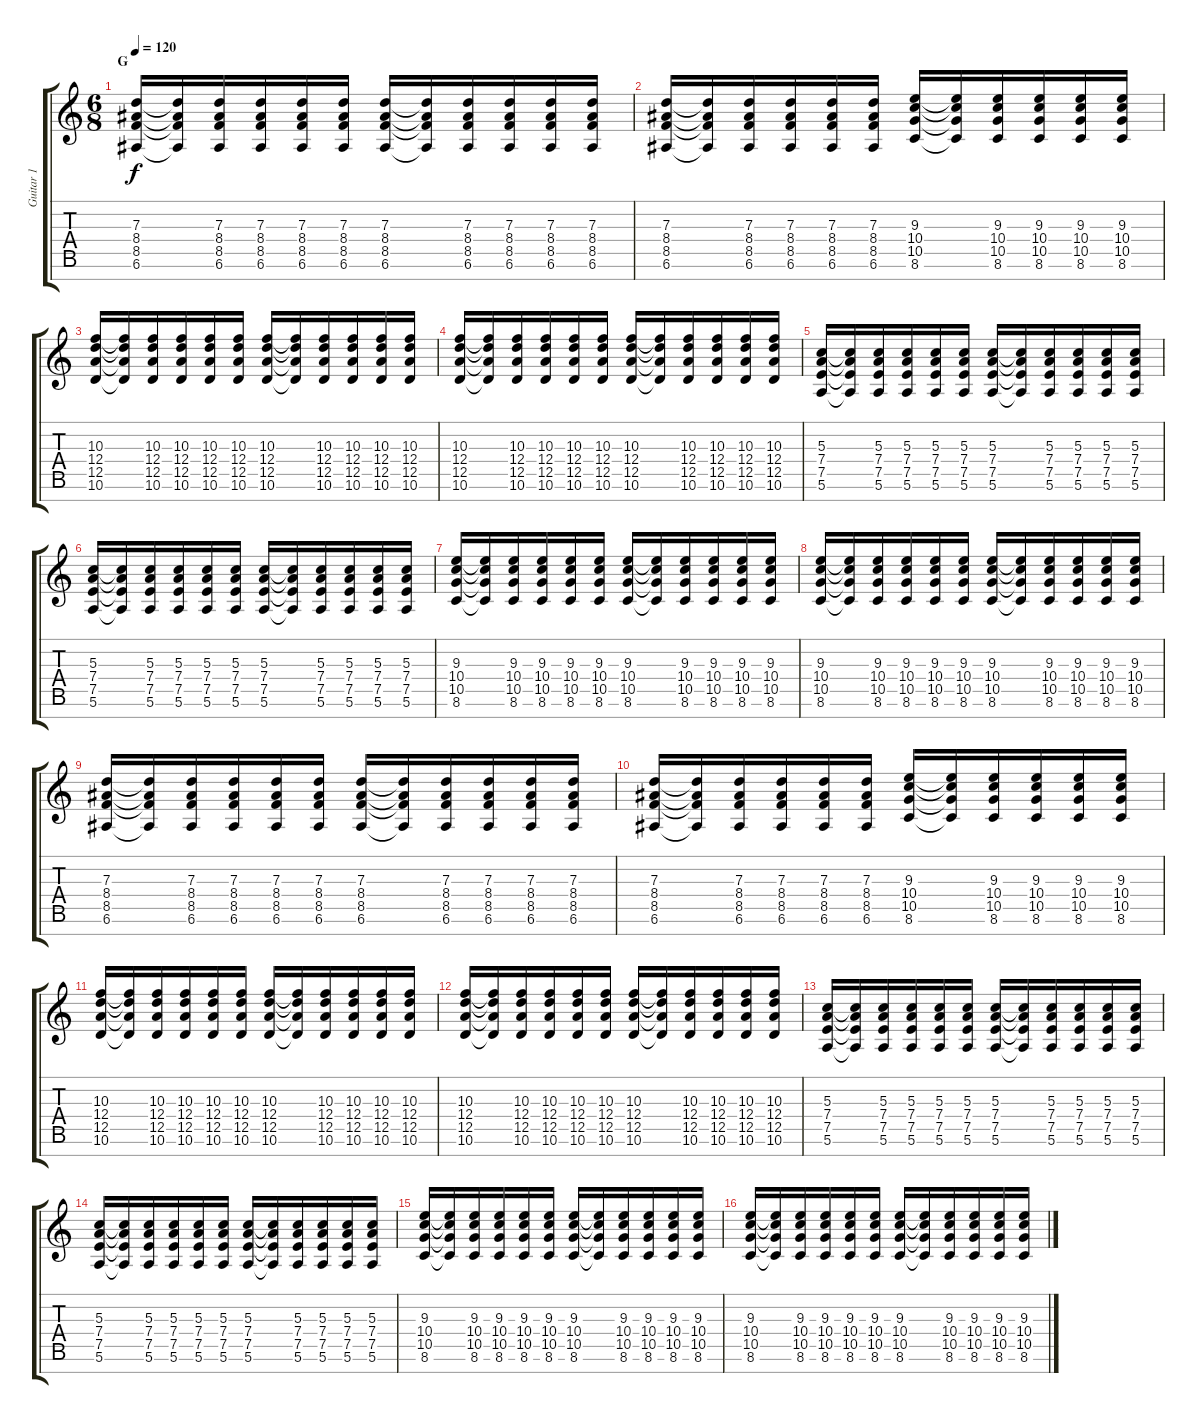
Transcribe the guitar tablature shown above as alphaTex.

\track ("Guitar 1" "Guitar 1") {instrument electricguitarjazz}
\staff {score tabs}
\tuning (E4 B3 G3 D3 A2 E2 B1) {hide}
\ts (6 8)
\section ("" "G")
\tempo 120
\clef g2
\ks c
(7.3 8.4 8.5 6.6).16{dy f instrument electricguitarjazz} (7.3{t} 8.4{t} 8.5{t} 6.6{t}).16 (7.3 8.4 8.5 6.6).16 (7.3 8.4 8.5 6.6).16 (7.3 8.4 8.5 6.6).16 (7.3 8.4 8.5 6.6).16 (7.3 8.4 8.5 6.6).16 (7.3{t} 8.4{t} 8.5{t} 6.6{t}).16 (7.3 8.4 8.5 6.6).16 (7.3 8.4 8.5 6.6).16 (7.3 8.4 8.5 6.6).16 (7.3 8.4 8.5 6.6).16 |
(7.3 8.4 8.5 6.6).16 (7.3{t} 8.4{t} 8.5{t} 6.6{t}).16 (7.3 8.4 8.5 6.6).16 (7.3 8.4 8.5 6.6).16 (7.3 8.4 8.5 6.6).16 (7.3 8.4 8.5 6.6).16 (9.3 10.4 10.5 8.6).16 (9.3{t} 10.4{t} 10.5{t} 8.6{t}).16 (9.3 10.4 10.5 8.6).16 (9.3 10.4 10.5 8.6).16 (9.3 10.4 10.5 8.6).16 (9.3 10.4 10.5 8.6).16 |
(10.3 12.4 12.5 10.6).16 (10.3{t} 12.4{t} 12.5{t} 10.6{t}).16 (10.3 12.4 12.5 10.6).16 (10.3 12.4 12.5 10.6).16 (10.3 12.4 12.5 10.6).16 (10.3 12.4 12.5 10.6).16 (10.3 12.4 12.5 10.6).16 (10.3{t} 12.4{t} 12.5{t} 10.6{t}).16 (10.3 12.4 12.5 10.6).16 (10.3 12.4 12.5 10.6).16 (10.3 12.4 12.5 10.6).16 (10.3 12.4 12.5 10.6).16 |
(10.3 12.4 12.5 10.6).16 (10.3{t} 12.4{t} 12.5{t} 10.6{t}).16 (10.3 12.4 12.5 10.6).16 (10.3 12.4 12.5 10.6).16 (10.3 12.4 12.5 10.6).16 (10.3 12.4 12.5 10.6).16 (10.3 12.4 12.5 10.6).16 (10.3{t} 12.4{t} 12.5{t} 10.6{t}).16 (10.3 12.4 12.5 10.6).16 (10.3 12.4 12.5 10.6).16 (10.3 12.4 12.5 10.6).16 (10.3 12.4 12.5 10.6).16 |
(5.3 7.4 7.5 5.6).16 (5.3{t} 7.4{t} 7.5{t} 5.6{t}).16 (5.3 7.4 7.5 5.6).16 (5.3 7.4 7.5 5.6).16 (5.3 7.4 7.5 5.6).16 (5.3 7.4 7.5 5.6).16 (5.3 7.4 7.5 5.6).16 (5.3{t} 7.4{t} 7.5{t} 5.6{t}).16 (5.3 7.4 7.5 5.6).16 (5.3 7.4 7.5 5.6).16 (5.3 7.4 7.5 5.6).16 (5.3 7.4 7.5 5.6).16 |
(5.3 7.4 7.5 5.6).16 (5.3{t} 7.4{t} 7.5{t} 5.6{t}).16 (5.3 7.4 7.5 5.6).16 (5.3 7.4 7.5 5.6).16 (5.3 7.4 7.5 5.6).16 (5.3 7.4 7.5 5.6).16 (5.3 7.4 7.5 5.6).16 (5.3{t} 7.4{t} 7.5{t} 5.6{t}).16 (5.3 7.4 7.5 5.6).16 (5.3 7.4 7.5 5.6).16 (5.3 7.4 7.5 5.6).16 (5.3 7.4 7.5 5.6).16 |
(9.3 10.4 10.5 8.6).16 (9.3{t} 10.4{t} 10.5{t} 8.6{t}).16 (9.3 10.4 10.5 8.6).16 (9.3 10.4 10.5 8.6).16 (9.3 10.4 10.5 8.6).16 (9.3 10.4 10.5 8.6).16 (9.3 10.4 10.5 8.6).16 (9.3{t} 10.4{t} 10.5{t} 8.6{t}).16 (9.3 10.4 10.5 8.6).16 (9.3 10.4 10.5 8.6).16 (9.3 10.4 10.5 8.6).16 (9.3 10.4 10.5 8.6).16 |
(9.3 10.4 10.5 8.6).16 (9.3{t} 10.4{t} 10.5{t} 8.6{t}).16 (9.3 10.4 10.5 8.6).16 (9.3 10.4 10.5 8.6).16 (9.3 10.4 10.5 8.6).16 (9.3 10.4 10.5 8.6).16 (9.3 10.4 10.5 8.6).16 (9.3{t} 10.4{t} 10.5{t} 8.6{t}).16 (9.3 10.4 10.5 8.6).16 (9.3 10.4 10.5 8.6).16 (9.3 10.4 10.5 8.6).16 (9.3 10.4 10.5 8.6).16 |
(7.3 8.4 8.5 6.6).16 (7.3{t} 8.4{t} 8.5{t} 6.6{t}).16 (7.3 8.4 8.5 6.6).16 (7.3 8.4 8.5 6.6).16 (7.3 8.4 8.5 6.6).16 (7.3 8.4 8.5 6.6).16 (7.3 8.4 8.5 6.6).16 (7.3{t} 8.4{t} 8.5{t} 6.6{t}).16 (7.3 8.4 8.5 6.6).16 (7.3 8.4 8.5 6.6).16 (7.3 8.4 8.5 6.6).16 (7.3 8.4 8.5 6.6).16 |
(7.3 8.4 8.5 6.6).16 (7.3{t} 8.4{t} 8.5{t} 6.6{t}).16 (7.3 8.4 8.5 6.6).16 (7.3 8.4 8.5 6.6).16 (7.3 8.4 8.5 6.6).16 (7.3 8.4 8.5 6.6).16 (9.3 10.4 10.5 8.6).16 (9.3{t} 10.4{t} 10.5{t} 8.6{t}).16 (9.3 10.4 10.5 8.6).16 (9.3 10.4 10.5 8.6).16 (9.3 10.4 10.5 8.6).16 (9.3 10.4 10.5 8.6).16 |
(10.3 12.4 12.5 10.6).16 (10.3{t} 12.4{t} 12.5{t} 10.6{t}).16 (10.3 12.4 12.5 10.6).16 (10.3 12.4 12.5 10.6).16 (10.3 12.4 12.5 10.6).16 (10.3 12.4 12.5 10.6).16 (10.3 12.4 12.5 10.6).16 (10.3{t} 12.4{t} 12.5{t} 10.6{t}).16 (10.3 12.4 12.5 10.6).16 (10.3 12.4 12.5 10.6).16 (10.3 12.4 12.5 10.6).16 (10.3 12.4 12.5 10.6).16 |
(10.3 12.4 12.5 10.6).16 (10.3{t} 12.4{t} 12.5{t} 10.6{t}).16 (10.3 12.4 12.5 10.6).16 (10.3 12.4 12.5 10.6).16 (10.3 12.4 12.5 10.6).16 (10.3 12.4 12.5 10.6).16 (10.3 12.4 12.5 10.6).16 (10.3{t} 12.4{t} 12.5{t} 10.6{t}).16 (10.3 12.4 12.5 10.6).16 (10.3 12.4 12.5 10.6).16 (10.3 12.4 12.5 10.6).16 (10.3 12.4 12.5 10.6).16 |
(5.3 7.4 7.5 5.6).16 (5.3{t} 7.4{t} 7.5{t} 5.6{t}).16 (5.3 7.4 7.5 5.6).16 (5.3 7.4 7.5 5.6).16 (5.3 7.4 7.5 5.6).16 (5.3 7.4 7.5 5.6).16 (5.3 7.4 7.5 5.6).16 (5.3{t} 7.4{t} 7.5{t} 5.6{t}).16 (5.3 7.4 7.5 5.6).16 (5.3 7.4 7.5 5.6).16 (5.3 7.4 7.5 5.6).16 (5.3 7.4 7.5 5.6).16 |
(5.3 7.4 7.5 5.6).16 (5.3{t} 7.4{t} 7.5{t} 5.6{t}).16 (5.3 7.4 7.5 5.6).16 (5.3 7.4 7.5 5.6).16 (5.3 7.4 7.5 5.6).16 (5.3 7.4 7.5 5.6).16 (5.3 7.4 7.5 5.6).16 (5.3{t} 7.4{t} 7.5{t} 5.6{t}).16 (5.3 7.4 7.5 5.6).16 (5.3 7.4 7.5 5.6).16 (5.3 7.4 7.5 5.6).16 (5.3 7.4 7.5 5.6).16 |
(9.3 10.4 10.5 8.6).16 (9.3{t} 10.4{t} 10.5{t} 8.6{t}).16 (9.3 10.4 10.5 8.6).16 (9.3 10.4 10.5 8.6).16 (9.3 10.4 10.5 8.6).16 (9.3 10.4 10.5 8.6).16 (9.3 10.4 10.5 8.6).16 (9.3{t} 10.4{t} 10.5{t} 8.6{t}).16 (9.3 10.4 10.5 8.6).16 (9.3 10.4 10.5 8.6).16 (9.3 10.4 10.5 8.6).16 (9.3 10.4 10.5 8.6).16 |
(9.3 10.4 10.5 8.6).16 (9.3{t} 10.4{t} 10.5{t} 8.6{t}).16 (9.3 10.4 10.5 8.6).16 (9.3 10.4 10.5 8.6).16 (9.3 10.4 10.5 8.6).16 (9.3 10.4 10.5 8.6).16 (9.3 10.4 10.5 8.6).16 (9.3{t} 10.4{t} 10.5{t} 8.6{t}).16 (9.3 10.4 10.5 8.6).16 (9.3 10.4 10.5 8.6).16 (9.3 10.4 10.5 8.6).16 (9.3 10.4 10.5 8.6).16
